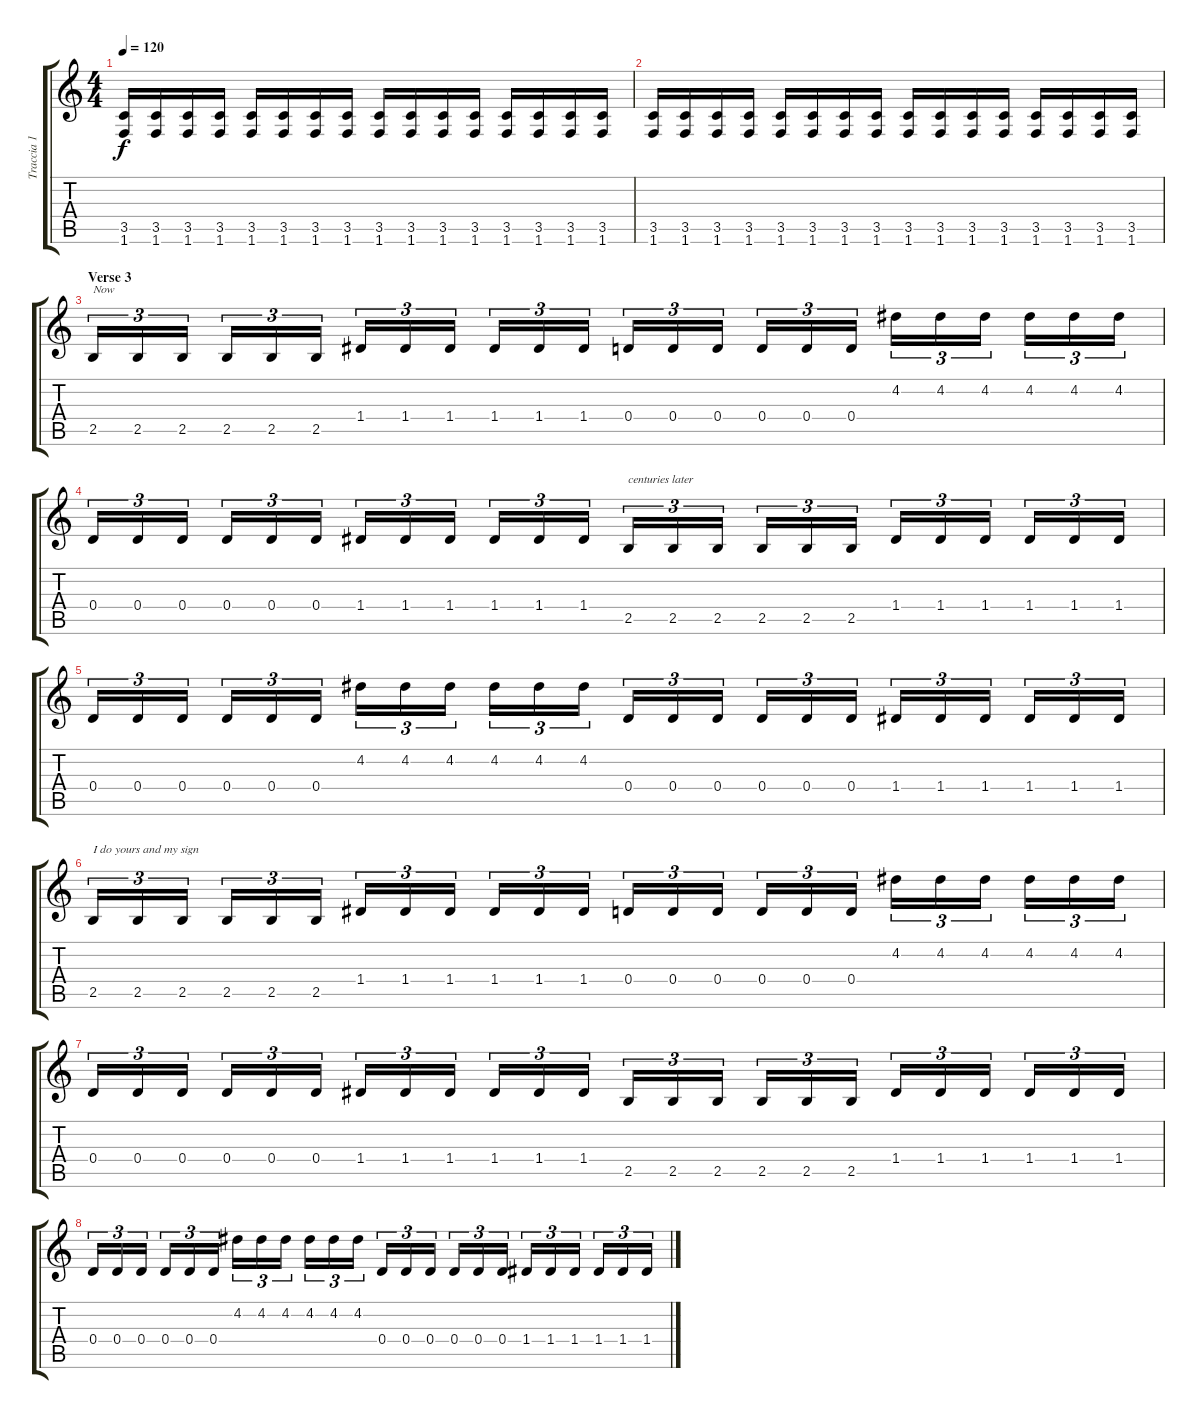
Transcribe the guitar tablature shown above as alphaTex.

\track ("Traccia 1" "Traccia 1") {instrument distortionguitar}
\staff {score tabs}
\tuning (E4 B3 G3 D3 A2 E2) {hide}
\ts (4 4)
\tempo 120
\clef g2
\ks c
(3.5 1.6).16{dy f} (3.5 1.6).16 (3.5 1.6).16 (3.5 1.6).16 (3.5 1.6).16 (3.5 1.6).16 (3.5 1.6).16 (3.5 1.6).16 (3.5 1.6).16 (3.5 1.6).16 (3.5 1.6).16 (3.5 1.6).16 (3.5 1.6).16 (3.5 1.6).16 (3.5 1.6).16 (3.5 1.6).16 |
(3.5 1.6).16 (3.5 1.6).16 (3.5 1.6).16 (3.5 1.6).16 (3.5 1.6).16 (3.5 1.6).16 (3.5 1.6).16 (3.5 1.6).16 (3.5 1.6).16 (3.5 1.6).16 (3.5 1.6).16 (3.5 1.6).16 (3.5 1.6).16 (3.5 1.6).16 (3.5 1.6).16 (3.5 1.6).16 |
\section ("" "Verse 3")
2.5.16{tu (3 2) txt "Now"} 2.5.16{tu (3 2)} 2.5.16{tu (3 2)} 2.5.16{tu (3 2)} 2.5.16{tu (3 2)} 2.5.16{tu (3 2)} 1.4.16{tu (3 2)} 1.4.16{tu (3 2)} 1.4.16{tu (3 2)} 1.4.16{tu (3 2)} 1.4.16{tu (3 2)} 1.4.16{tu (3 2)} 0.4.16{tu (3 2)} 0.4.16{tu (3 2)} 0.4.16{tu (3 2)} 0.4.16{tu (3 2)} 0.4.16{tu (3 2)} 0.4.16{tu (3 2)} 4.2.16{tu (3 2)} 4.2.16{tu (3 2)} 4.2.16{tu (3 2)} 4.2.16{tu (3 2)} 4.2.16{tu (3 2)} 4.2.16{tu (3 2)} |
0.4.16{tu (3 2)} 0.4.16{tu (3 2)} 0.4.16{tu (3 2)} 0.4.16{tu (3 2)} 0.4.16{tu (3 2)} 0.4.16{tu (3 2)} 1.4.16{tu (3 2)} 1.4.16{tu (3 2)} 1.4.16{tu (3 2)} 1.4.16{tu (3 2)} 1.4.16{tu (3 2)} 1.4.16{tu (3 2)} 2.5.16{tu (3 2) txt "centuries later "} 2.5.16{tu (3 2)} 2.5.16{tu (3 2)} 2.5.16{tu (3 2)} 2.5.16{tu (3 2)} 2.5.16{tu (3 2)} 1.4.16{tu (3 2)} 1.4.16{tu (3 2)} 1.4.16{tu (3 2)} 1.4.16{tu (3 2)} 1.4.16{tu (3 2)} 1.4.16{tu (3 2)} |
0.4.16{tu (3 2)} 0.4.16{tu (3 2)} 0.4.16{tu (3 2)} 0.4.16{tu (3 2)} 0.4.16{tu (3 2)} 0.4.16{tu (3 2)} 4.2.16{tu (3 2)} 4.2.16{tu (3 2)} 4.2.16{tu (3 2)} 4.2.16{tu (3 2)} 4.2.16{tu (3 2)} 4.2.16{tu (3 2)} 0.4.16{tu (3 2)} 0.4.16{tu (3 2)} 0.4.16{tu (3 2)} 0.4.16{tu (3 2)} 0.4.16{tu (3 2)} 0.4.16{tu (3 2)} 1.4.16{tu (3 2)} 1.4.16{tu (3 2)} 1.4.16{tu (3 2)} 1.4.16{tu (3 2)} 1.4.16{tu (3 2)} 1.4.16{tu (3 2)} |
2.5.16{tu (3 2) txt "I do yours and my sign"} 2.5.16{tu (3 2)} 2.5.16{tu (3 2)} 2.5.16{tu (3 2)} 2.5.16{tu (3 2)} 2.5.16{tu (3 2)} 1.4.16{tu (3 2)} 1.4.16{tu (3 2)} 1.4.16{tu (3 2)} 1.4.16{tu (3 2)} 1.4.16{tu (3 2)} 1.4.16{tu (3 2)} 0.4.16{tu (3 2)} 0.4.16{tu (3 2)} 0.4.16{tu (3 2)} 0.4.16{tu (3 2)} 0.4.16{tu (3 2)} 0.4.16{tu (3 2)} 4.2.16{tu (3 2)} 4.2.16{tu (3 2)} 4.2.16{tu (3 2)} 4.2.16{tu (3 2)} 4.2.16{tu (3 2)} 4.2.16{tu (3 2)} |
0.4.16{tu (3 2)} 0.4.16{tu (3 2)} 0.4.16{tu (3 2)} 0.4.16{tu (3 2)} 0.4.16{tu (3 2)} 0.4.16{tu (3 2)} 1.4.16{tu (3 2)} 1.4.16{tu (3 2)} 1.4.16{tu (3 2)} 1.4.16{tu (3 2)} 1.4.16{tu (3 2)} 1.4.16{tu (3 2)} 2.5.16{tu (3 2)} 2.5.16{tu (3 2)} 2.5.16{tu (3 2)} 2.5.16{tu (3 2)} 2.5.16{tu (3 2)} 2.5.16{tu (3 2)} 1.4.16{tu (3 2)} 1.4.16{tu (3 2)} 1.4.16{tu (3 2)} 1.4.16{tu (3 2)} 1.4.16{tu (3 2)} 1.4.16{tu (3 2)} |
0.4.16{tu (3 2)} 0.4.16{tu (3 2)} 0.4.16{tu (3 2)} 0.4.16{tu (3 2)} 0.4.16{tu (3 2)} 0.4.16{tu (3 2)} 4.2.16{tu (3 2)} 4.2.16{tu (3 2)} 4.2.16{tu (3 2)} 4.2.16{tu (3 2)} 4.2.16{tu (3 2)} 4.2.16{tu (3 2)} 0.4.16{tu (3 2)} 0.4.16{tu (3 2)} 0.4.16{tu (3 2)} 0.4.16{tu (3 2)} 0.4.16{tu (3 2)} 0.4.16{tu (3 2)} 1.4.16{tu (3 2)} 1.4.16{tu (3 2)} 1.4.16{tu (3 2)} 1.4.16{tu (3 2)} 1.4.16{tu (3 2)} 1.4.16{tu (3 2)}
